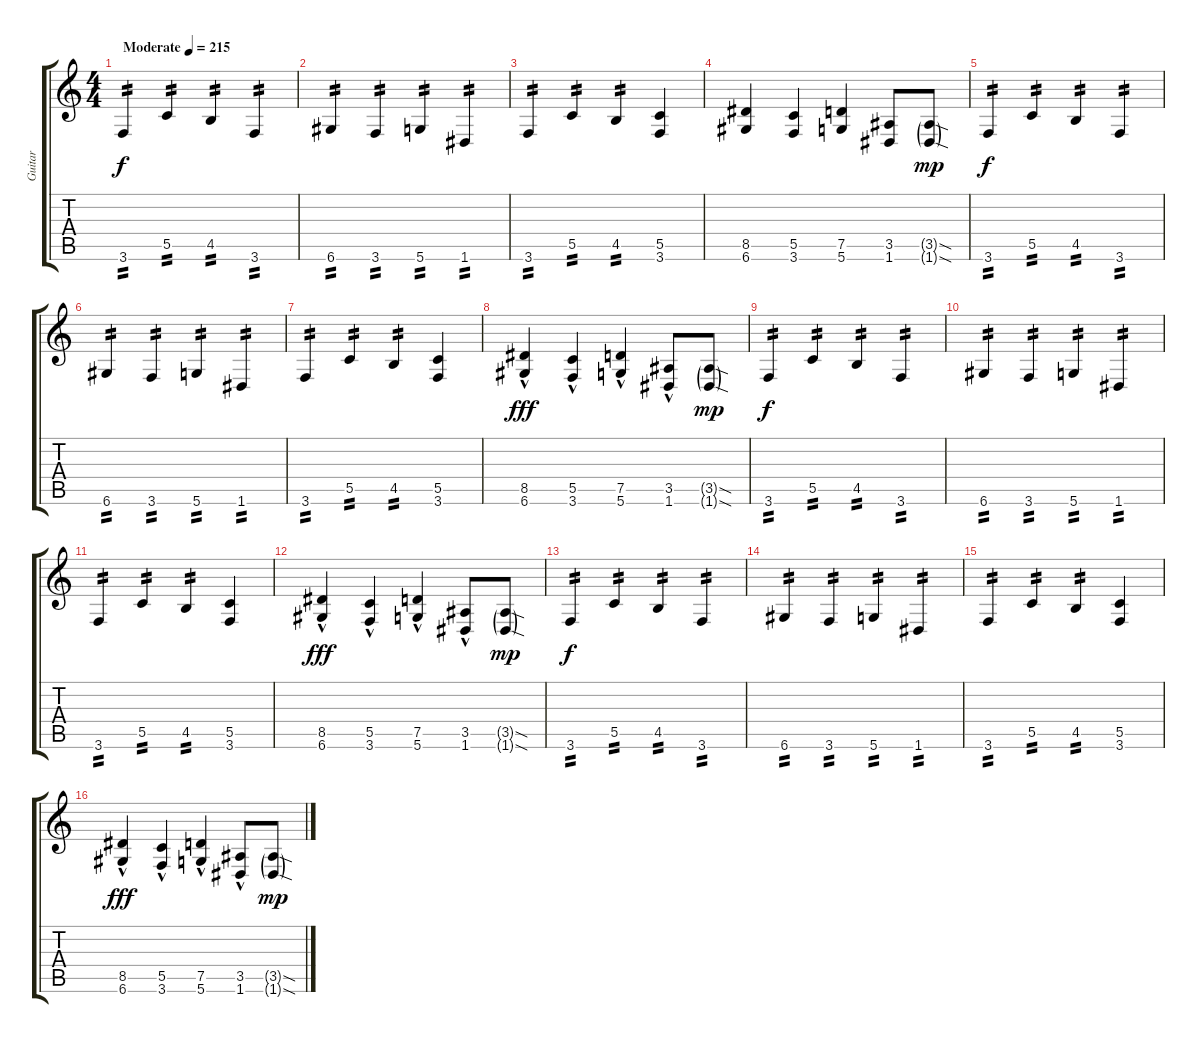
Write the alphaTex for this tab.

\track ("Guitar" "Guitar") {instrument distortionguitar}
\staff {score tabs}
\tuning (D4 A3 F3 C3 G2 D2) {hide}
\ts (4 4)
\tempo (215 "Moderate")
\clef g2
\ks c
3.6.4{tp 2 dy f instrument distortionguitar} 5.5.4{tp 2} 4.5.4{tp 2} 3.6.4{tp 2} |
6.6.4{tp 2} 3.6.4{tp 2} 5.6.4{tp 2} 1.6.4{tp 2} |
3.6.4{tp 2} 5.5.4{tp 2} 4.5.4{tp 2} (5.5 3.6).4 |
(8.5 6.6).4 (5.5 3.6).4 (7.5 5.6).4 (3.5 1.6).8 (3.5{sod g} 1.6{sod g}).8{dy mp} |
3.6.4{tp 2 dy f} 5.5.4{tp 2} 4.5.4{tp 2} 3.6.4{tp 2} |
6.6.4{tp 2} 3.6.4{tp 2} 5.6.4{tp 2} 1.6.4{tp 2} |
3.6.4{tp 2} 5.5.4{tp 2} 4.5.4{tp 2} (5.5 3.6).4 |
(8.5{hac} 6.6{hac}).4{dy fff} (5.5{hac} 3.6{hac}).4 (7.5{hac} 5.6{hac}).4 (3.5{hac} 1.6{hac}).8 (3.5{sod g} 1.6{sod g}).8{dy mp} |
3.6.4{tp 2 dy f} 5.5.4{tp 2} 4.5.4{tp 2} 3.6.4{tp 2} |
6.6.4{tp 2} 3.6.4{tp 2} 5.6.4{tp 2} 1.6.4{tp 2} |
3.6.4{tp 2} 5.5.4{tp 2} 4.5.4{tp 2} (5.5 3.6).4 |
(8.5{hac} 6.6{hac}).4{dy fff} (5.5{hac} 3.6{hac}).4 (7.5{hac} 5.6{hac}).4 (3.5{hac} 1.6{hac}).8 (3.5{sod g} 1.6{sod g}).8{dy mp} |
3.6.4{tp 2 dy f} 5.5.4{tp 2} 4.5.4{tp 2} 3.6.4{tp 2} |
6.6.4{tp 2} 3.6.4{tp 2} 5.6.4{tp 2} 1.6.4{tp 2} |
3.6.4{tp 2} 5.5.4{tp 2} 4.5.4{tp 2} (5.5 3.6).4 |
(8.5{hac} 6.6{hac}).4{dy fff} (5.5{hac} 3.6{hac}).4 (7.5{hac} 5.6{hac}).4 (3.5{hac} 1.6{hac}).8 (3.5{sod g} 1.6{sod g}).8{dy mp}
